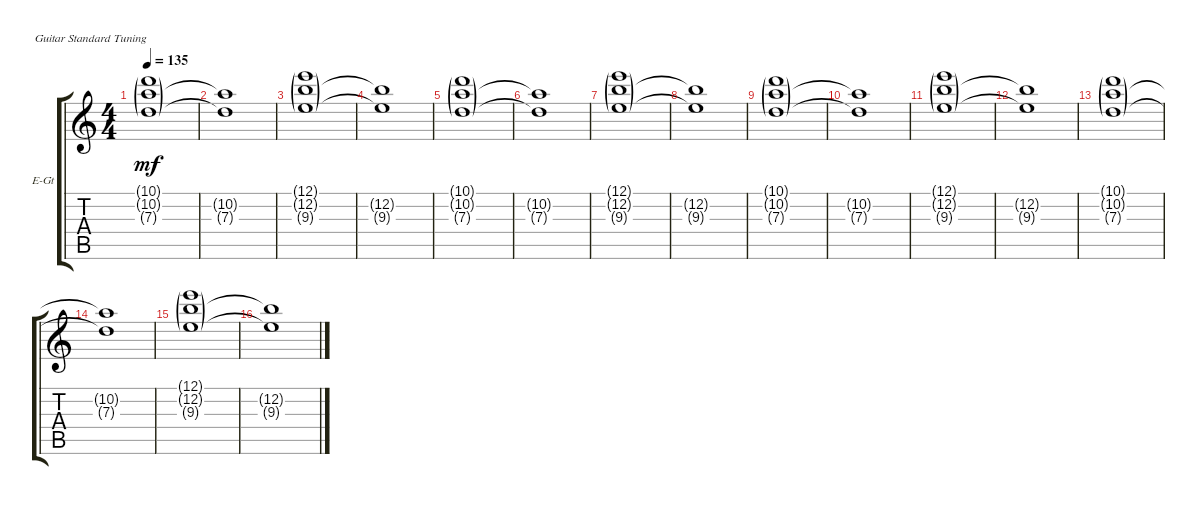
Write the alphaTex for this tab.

\defaultSystemsLayout 4
\bracketExtendMode groupsimilarinstruments
\firstSystemTrackNameOrientation horizontal
\otherSystemsTrackNameOrientation horizontal
\track ("Turner" "E-Gt") {instrument electricguitarclean}
\staff {score tabs}
\tuning (E4 B3 G3 D3 A2 E2)
\ts (4 4)
\tempo 135
\clef g2
\ks c
(7.3{g} 10.2{g} 10.1{g}).1{dy mf} |
(10.2{t} 7.3{t}).1 |
(9.3{g} 12.2{g} 12.1{g}).1 |
(12.2{t} 9.3{t}).1 |
(7.3{g} 10.2{g} 10.1{g}).1 |
(10.2{t} 7.3{t}).1 |
(9.3{g} 12.2{g} 12.1{g}).1 |
(12.2{t} 9.3{t}).1 |
(7.3{g} 10.2{g} 10.1{g}).1 |
(10.2{t} 7.3{t}).1 |
(9.3{g} 12.2{g} 12.1{g}).1 |
(12.2{t} 9.3{t}).1 |
(7.3{g} 10.2{g} 10.1{g}).1 |
(10.2{t} 7.3{t}).1 |
(9.3{g} 12.2{g} 12.1{g}).1 |
(12.2{t} 9.3{t}).1
